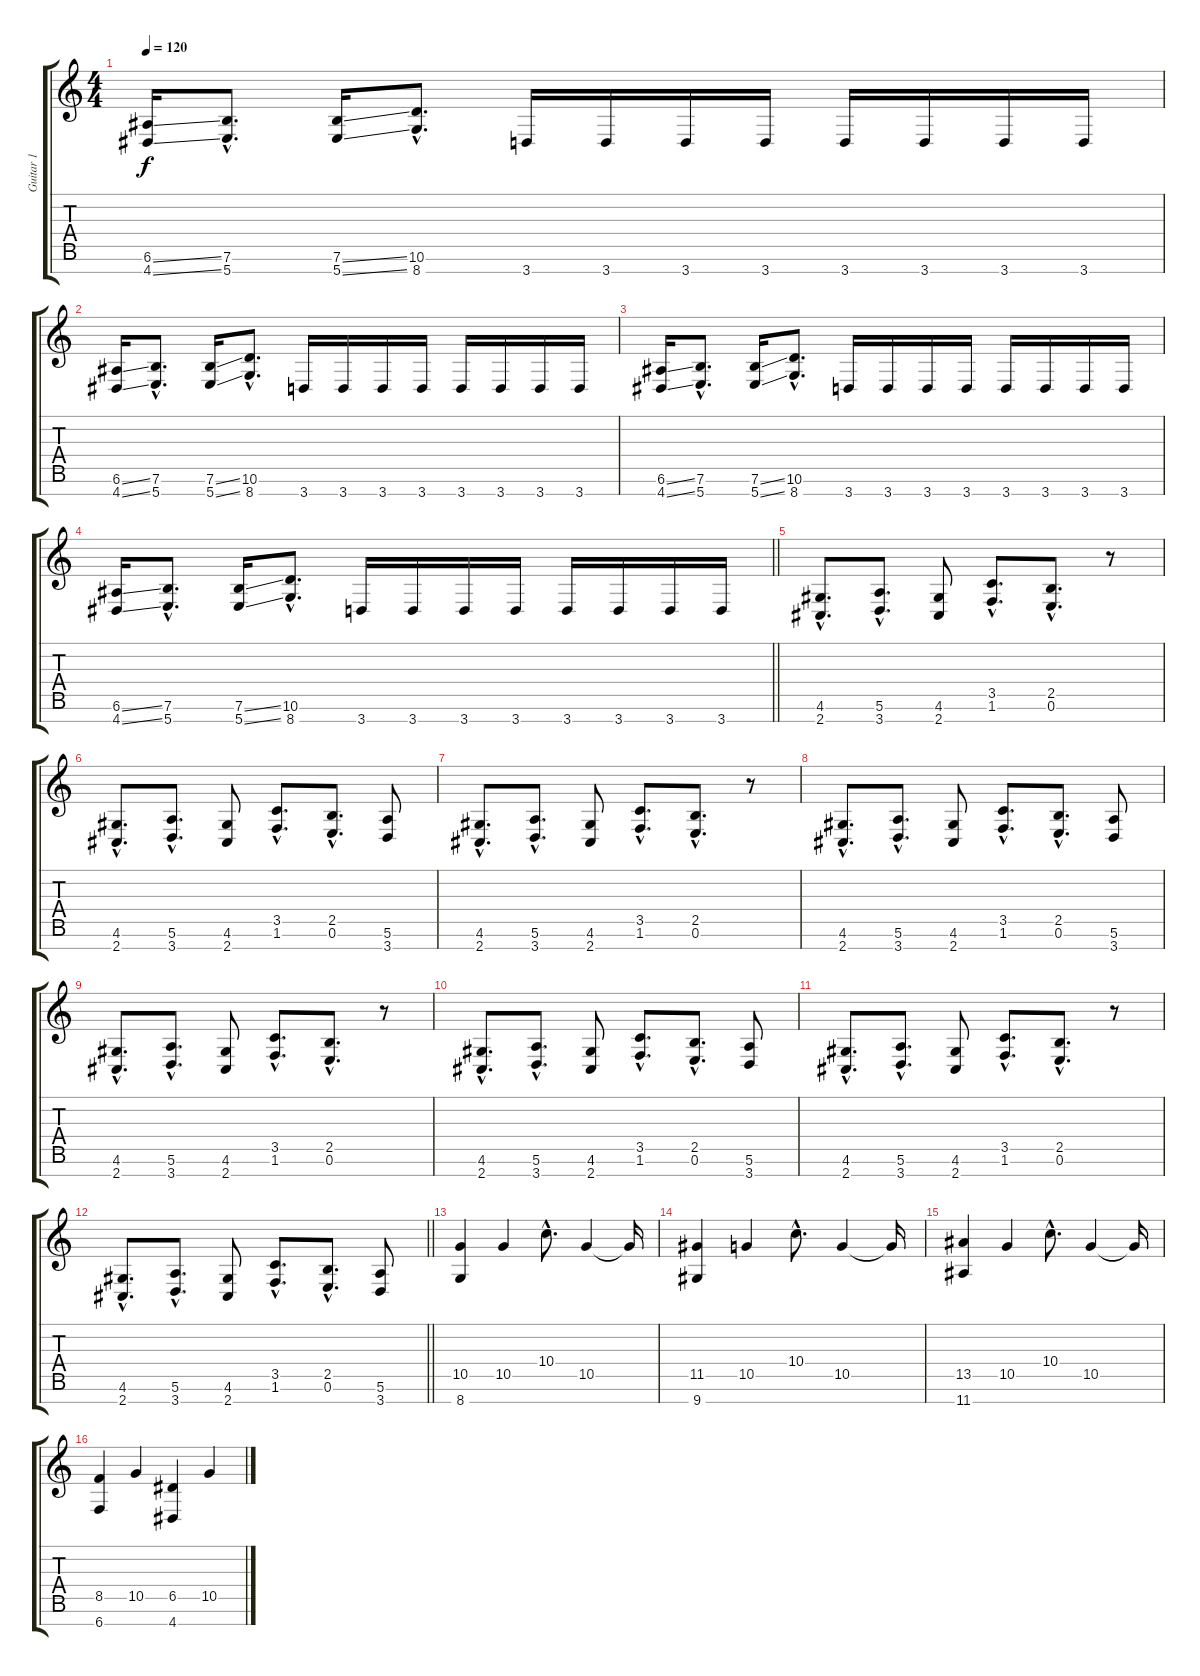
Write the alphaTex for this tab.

\track ("Guitar 1" "Guitar 1") {instrument distortionguitar}
\staff {score tabs}
\tuning (E4 B3 G3 D3 A2 E2 B1) {hide}
\ts (4 4)
\tempo 120
\clef g2
\ks c
(6.6{ss} 4.7{ss}).16{dy f} (7.6{hac} 5.7{hac}).8{d} (7.6{ss} 5.7{ss}).16 (10.6{hac} 8.7{hac}).8{d} 3.7.16 3.7.16 3.7.16 3.7.16 3.7.16 3.7.16 3.7.16 3.7.16 |
(6.6{ss} 4.7{ss}).16 (7.6{hac} 5.7{hac}).8{d} (7.6{ss} 5.7{ss}).16 (10.6{hac} 8.7{hac}).8{d} 3.7.16 3.7.16 3.7.16 3.7.16 3.7.16 3.7.16 3.7.16 3.7.16 |
(6.6{ss} 4.7{ss}).16 (7.6{hac} 5.7{hac}).8{d} (7.6{ss} 5.7{ss}).16 (10.6{hac} 8.7{hac}).8{d} 3.7.16 3.7.16 3.7.16 3.7.16 3.7.16 3.7.16 3.7.16 3.7.16 |
\barLineRight lightlight
(6.6{ss} 4.7{ss}).16 (7.6{hac} 5.7{hac}).8{d} (7.6{ss} 5.7{ss}).16 (10.6{hac} 8.7{hac}).8{d} 3.7.16 3.7.16 3.7.16 3.7.16 3.7.16 3.7.16 3.7.16 3.7.16 |
(4.6{hac} 2.7{hac}).8{d} (5.6{hac} 3.7{hac}).8{d} (4.6 2.7).8 (3.5{hac} 1.6{hac}).8{d} (2.5{hac} 0.6{hac}).8{d} r.8 |
(4.6{hac} 2.7{hac}).8{d} (5.6{hac} 3.7{hac}).8{d} (4.6 2.7).8 (3.5{hac} 1.6{hac}).8{d} (2.5{hac} 0.6{hac}).8{d} (5.6 3.7).8 |
(4.6{hac} 2.7{hac}).8{d} (5.6{hac} 3.7{hac}).8{d} (4.6 2.7).8 (3.5{hac} 1.6{hac}).8{d} (2.5{hac} 0.6{hac}).8{d} r.8 |
(4.6{hac} 2.7{hac}).8{d} (5.6{hac} 3.7{hac}).8{d} (4.6 2.7).8 (3.5{hac} 1.6{hac}).8{d} (2.5{hac} 0.6{hac}).8{d} (5.6 3.7).8 |
(4.6{hac} 2.7{hac}).8{d} (5.6{hac} 3.7{hac}).8{d} (4.6 2.7).8 (3.5{hac} 1.6{hac}).8{d} (2.5{hac} 0.6{hac}).8{d} r.8 |
(4.6{hac} 2.7{hac}).8{d} (5.6{hac} 3.7{hac}).8{d} (4.6 2.7).8 (3.5{hac} 1.6{hac}).8{d} (2.5{hac} 0.6{hac}).8{d} (5.6 3.7).8 |
(4.6{hac} 2.7{hac}).8{d} (5.6{hac} 3.7{hac}).8{d} (4.6 2.7).8 (3.5{hac} 1.6{hac}).8{d} (2.5{hac} 0.6{hac}).8{d} r.8 |
\barLineRight lightlight
(4.6{hac} 2.7{hac}).8{d} (5.6{hac} 3.7{hac}).8{d} (4.6 2.7).8 (3.5{hac} 1.6{hac}).8{d} (2.5{hac} 0.6{hac}).8{d} (5.6 3.7).8 |
(10.5 8.7).4{instrument acousticguitarsteel} 10.5.4 10.4{hac}.8{d} 10.5.4 10.5{t}.16 |
(11.5 9.7).4 10.5.4 10.4{hac}.8{d} 10.5.4 10.5{t}.16 |
(13.5 11.7).4 10.5.4 10.4{hac}.8{d} 10.5.4 10.5{t}.16 |
(8.5 6.7).4 10.5.4 (6.5 4.7).4 10.5.4
